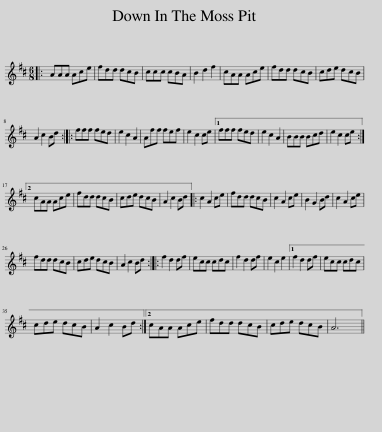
X:1
L:1/8
M:6/8
I:linebreak $
K:D
V:1 treble
V:1
|: AAA Ace | fdd dcB | ccc cBA | B2 d2 f2 | cAA Ace | %5
 fdd dcB | cde dcB |$ A2 c2 Bd :: fff fed | e2 c2 A2 | %10
 Aff fef | e2 c2 ce |1 fff fed | e2 c2 A2 | BBB Bcd | %15
 e2 c2 ce :|2$ cAA Ace | fdd dcB | cde dcB | A2 c2 Bd |: %20
 c2 A2 ce | fdd dcB | c2 A2 ce | B2 G2 Bd | c2 A2 ce |$ %25
 fdd dcB | cde dcB | A2 c2 Bd :: f2 d2 df | ecc cdc | %30
 f2 d2 df | e2 c2 e2 |1 f2 d2 df | ecc cdc |$ cde dcB | %35
 A2 c2 Bd :|2 cAA Ace | fdd dcB | cde dcB | A6 || %40
